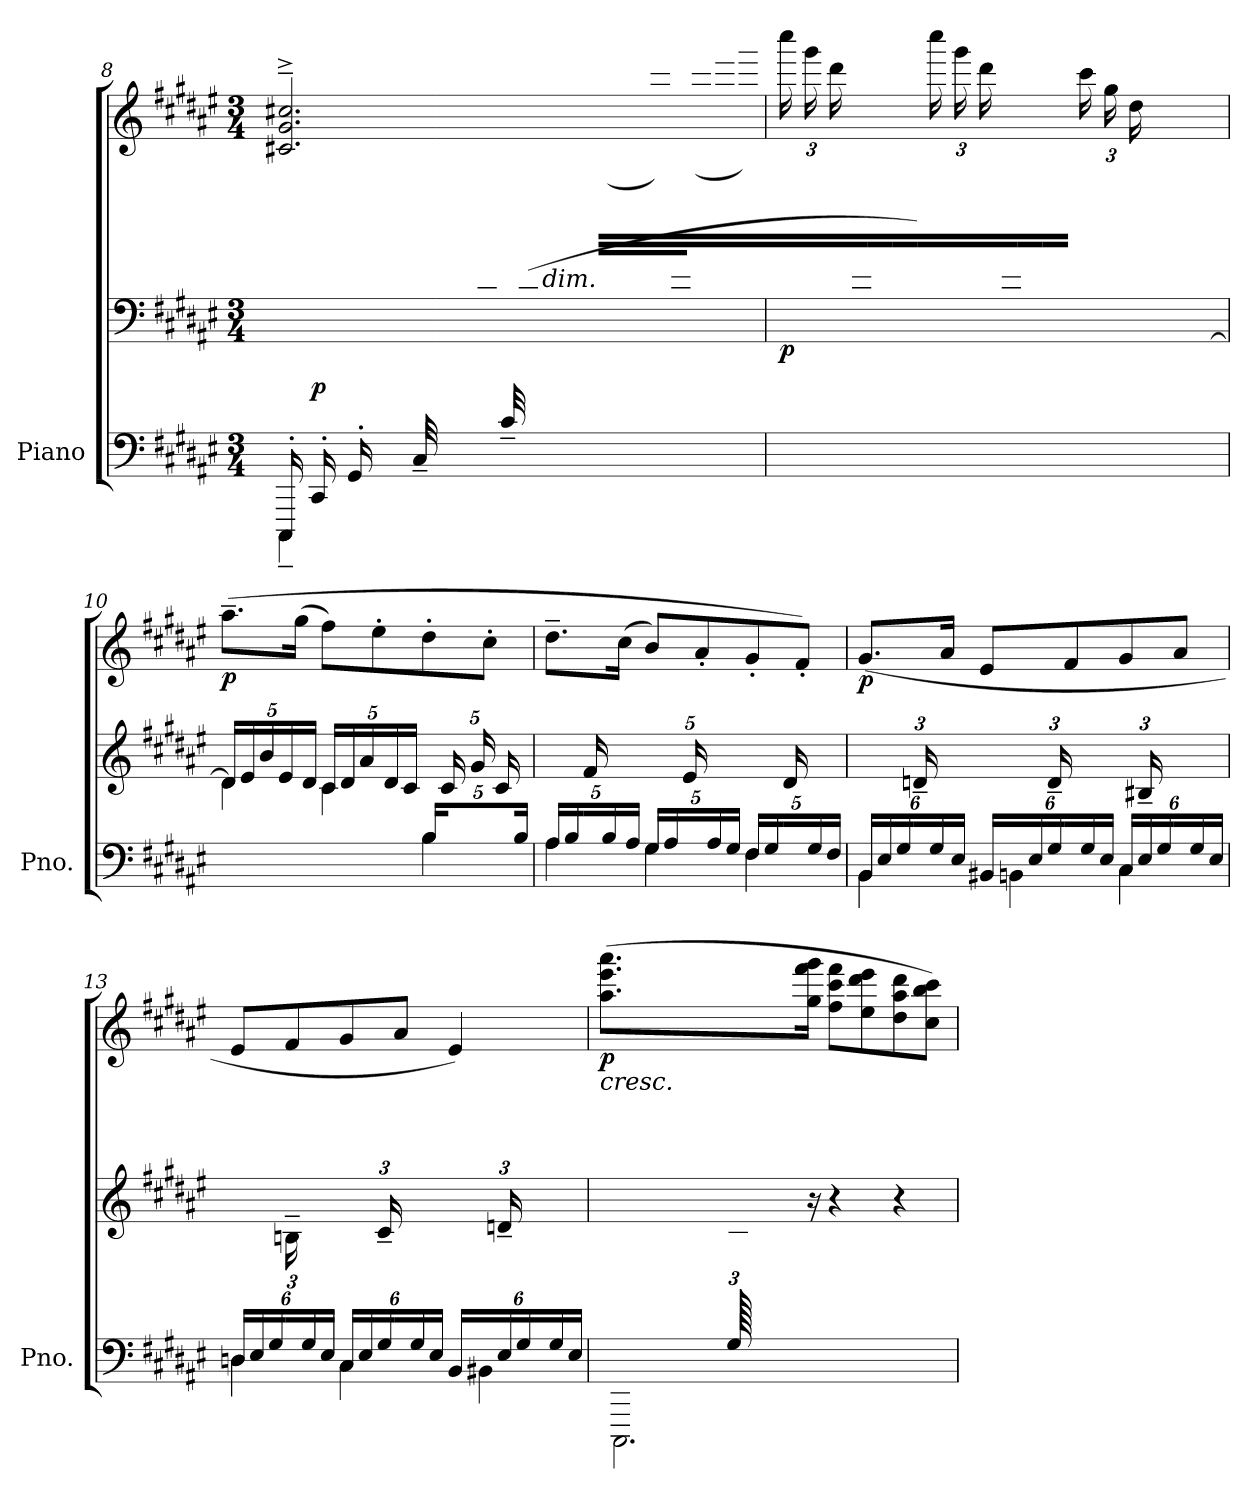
**kern	**kern	**kern	**dynam
*part1	*part1	*part1	*part1
*staff3	*staff2	*staff1	*staff1/2/3
*I"Piano	*	*	*
*I'Pno.	*	*	*
!!LO:LB:g=z
*clefF4	*clefF4	*clefG2	*
*k[f#c#g#d#a#e#]	*k[f#c#g#d#a#e#]	*k[f#c#g#d#a#e#]	*
*M3/4	*M3/4	*M3/4	*
=8	=8	=8	=8
*^	*	*^	*
16CCC#'/LL	4CCC#~\	16ryy	2.c#X/~^ 2.g#/~^ 2.cc#X/~^	4..ryy	.
!	!	!	!	!	!LO:DY:b=2
16CC#'/	.	8ryy	.	.	p
16GG#'/	.	.	.	.	.
16ryy	.	16C#'\JJ	.	.	.
32C#~/LLL	2ryy	32ryy	.	.	.
16.ryy	.	32D#\	.	.	.
.	.	32G#\	.	.	.
.	.	32c#\	.	.	.
32c#~/	.	32ryy	.	.	.
4ryy	.	(>32d#\	.	.	.
!	!	!LO:TX:a:i:t=dim.	!	!	!
.	.	16ryy	.	32g#\	.
.	.	.	.	32cc#\JJJ)	.
*	*	*clefG2	*	*	*
.	.	32cc#/LLL	.	32ryy	.
.	.	16.ryy	.	(>32dd#\	.
.	.	.	.	32gg#\	.
.	.	.	.	32ccc#\)	.
.	.	32ccc#/	.	32ryy	.
16.ryy	.	16.ryy	.	(>32ddd#\	.
.	.	.	.	32eee#\	.
.	.	.	.	32aaa#\JJJ)	.
*v	*v	*	*v	*v	*
=9	=9	=9	=9
*	*^	*	*
*	*	*	*Xbrackettup	*
*	*	*	*^	*
!	!	!	!	!	!LO:DY:b=2
*	*	*	*v	*v	*
2.ryy	8ryy	2.ryy	(>24cccc#\LL	p
.	.	.	24ggg#\	.
.	.	.	24ddd#\	.
.	24ccc#/	.	8ryy	.
.	24gg#/	.	.	.
.	24dd#/JJ)	.	.	.
.	8ryy	.	(>24cccc#\LL	.
.	.	.	24ggg#\	.
.	.	.	24ddd#\	.
.	24ccc#/	.	8ryy	.
.	24gg#/	.	.	.
.	24dd#/JJ)	.	.	.
.	8ryy	.	(>24ccc#\LL	.
.	.	.	24gg#\	.
.	.	.	24dd#\	.
.	24cc#/	.	8ryy	.
.	24g#/	.	.	.
.	[24d#/JJ)	.	.	.
!!LO:PB:g=z
=10	=10	=10	=10	=10
*^	*	*	*	*
*	*	*Xbrackettup	*	*	*
!	!	!	!	!	!LO:DY:b
2ryy	2ryy	20d#/LL	4d#\]	(>8.aa#~\L	p
.	.	20e#/	.	.	.
.	.	20b/	.	.	.
.	.	20e#/	.	.	.
.	.	.	.	(>16gg#\Jk	.
.	.	20d#/JJ	.	.	.
.	.	20c#/LL	4c#\	8ff#\L)	.
.	.	20d#/	.	.	.
.	.	20a#/	.	.	.
.	.	.	.	8ee#'\	.
.	.	20d#/	.	.	.
.	.	20c#/JJ	.	.	.
*Xbrackettup	*	*	*	*	*
20B/LL	4B\	20ryy	20ryy	8dd#'\	.
10.ryy	.	20c#/	5ryy	.	.
.	.	20g#/	.	.	.
.	.	.	.	8cc#'\J	.
.	.	20c#/	.	.	.
20B/JJ	.	20ryy	.	.	.
*	*	*v	*v	*	*
=11	=11	=11	=11	=11
20A#/LL	4A#\	10ryy	8.dd#~\L	.
20B/	.	.	.	.
20ryy	.	20f#/	.	.
20B/	.	5ryy	.	.
.	.	.	(>16cc#\Jk	.
20A#/JJ	.	.	.	.
20G#/LL	4G#\	.	8b/L)	.
20A#/	.	.	.	.
20ryy	.	20e#/	.	.
.	.	.	8a#'/	.
20A#/	.	5ryy	.	.
20G#/JJ	.	.	.	.
20F#/LL	4F#\	.	8g#'/	.
20G#/	.	.	.	.
20ryy	.	20d#/	.	.
.	.	.	8f#'/J)	.
20G#/	.	10ryy	.	.
20F#/JJ	.	.	.	.
!!LO:LB:g=z
=12	=12	=12	=12	=12
!	!	!	!	!LO:DY:b
24BB/LL	4BB\	8ryy	(<8.g#/L	p
24E#/	.	.	.	.
24G#/	.	.	.	.
24ryy	.	24dn~/	.	.
24G#/	.	24%5ryy	.	.
.	.	.	16a#/Jk	.
24E#/JJ	.	.	.	.
24BB#X/LL	4BB\	.	8e#/L	.
24E#/	.	.	.	.
24G#/	.	.	.	.
24ryy	.	24d~/	8f#/	.
24G#/	.	24%5ryy	.	.
24E#/JJ	.	.	.	.
24C#/LL	4C#\	.	8g#/	.
24E#/	.	.	.	.
24G#/	.	.	.	.
24ryy	.	24B#X~/	8a#/J	.
24G#/	.	12ryy	.	.
24E#/JJ	.	.	.	.
=13	=13	=13	=13	=13
24D#/LL	4Dn\	8ryy	8e#/L	.
24E#/	.	.	.	.
24G#/	.	.	.	.
24ryy	.	24Bn~\	8f#/	.
24G#/	.	24%5ryy	.	.
24E#/JJ	.	.	.	.
24C#/LL	4C#\	.	8g#/	.
24E#/	.	.	.	.
24G#/	.	.	.	.
24ryy	.	24c#~/	8a#/J	.
24G#/	.	24%5ryy	.	.
24E#/JJ	.	.	.	.
24BB/LL	4BB#X\	.	4e#/)	.
24E#/	.	.	.	.
24G#/	.	.	.	.
24ryy	.	24dn~/	.	.
24G#/	.	12ryy	.	.
24E#/JJ	.	.	.	.
!!LO:LB:g=z
=14	=14	=14	=14	=14
!	!	!	!LO:TX:b:i:t=cresc.	!
!	!	!	!	!LO:DY:b
8CCC#/Lyy	2.CCC#\	192%31ryy	(>8.aa#\ 8.eee#\ 8.aaa#\L	p
160GG#/LLLL	.	.	.	.
160C#/	.	.	.	.
160D#/	.	.	.	.
160E#/	.	.	.	.
160B/JJJJJ	.	.	.	.
192G#/LLLLL	.	.	.	.
192%113ryy	.	192c#/	.	.
.	.	192d#/	.	.
.	.	192e#/J	.	.
.	.	96b/JJJJ	.	.
.	.	16r	16gg#\ 16fff#\ 16ggg#\Jk	.
.	.	4r	8ff#\ 8ccc#\ 8fff#\L	.
.	.	.	8ee#\ 8ddd#\ 8eee#\	.
.	.	4r	8dd#\ 8aa#\ 8ddd#\	.
.	.	.	8cc#\ 8bb\ 8ccc#\J)	.
*v	*v	*	*	*
=	=	=	=
*-	*-	*-	*-
